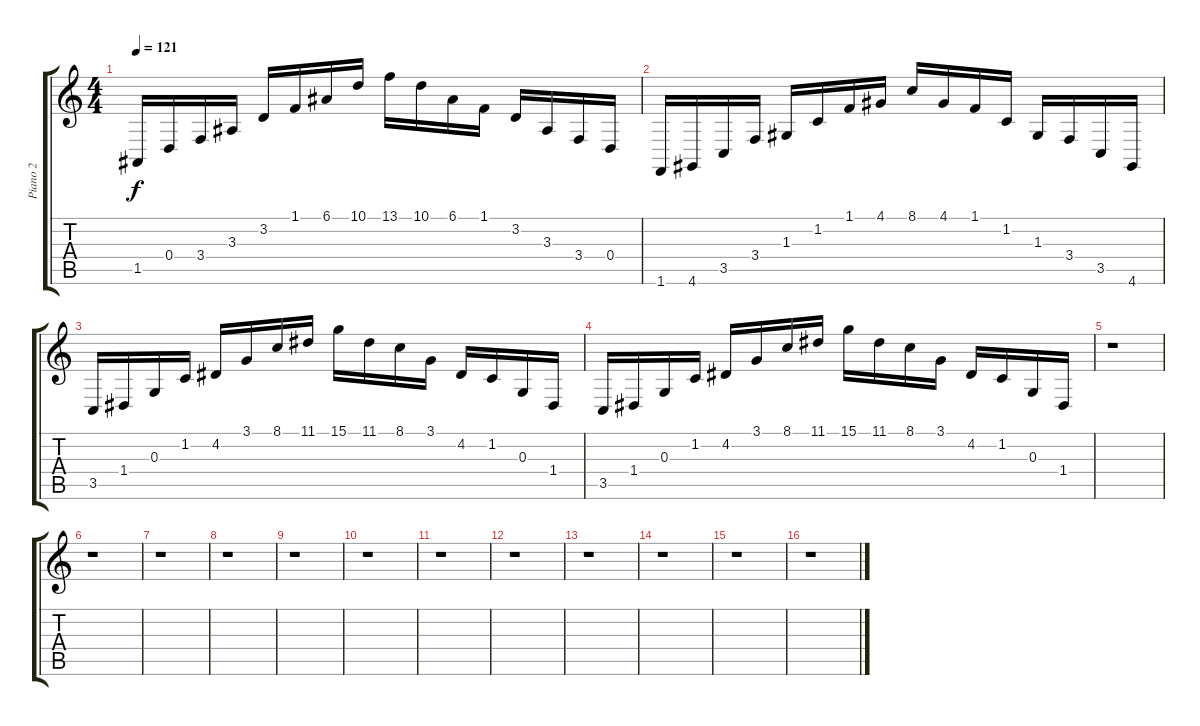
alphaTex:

\track ("Piano 2" "Piano 2") {instrument lead8bassandlead}
\staff {score tabs}
\tuning (E4 B3 G3 D3 A2 E2) {hide}
\ts (4 4)
\tempo 121
\clef g2
\ks c
1.5.16{dy f} 0.4.16 3.4.16 3.3.16 3.2.16 1.1.16 6.1.16 10.1.16 13.1.16 10.1.16 6.1.16 1.1.16 3.2.16 3.3.16 3.4.16 0.4.16 |
1.6.16 4.6.16 3.5.16 3.4.16 1.3.16 1.2.16 1.1.16 4.1.16 8.1.16 4.1.16 1.1.16 1.2.16 1.3.16 3.4.16 3.5.16 4.6.16 |
3.5.16 1.4.16 0.3.16 1.2.16 4.2.16 3.1.16 8.1.16 11.1.16 15.1.16 11.1.16 8.1.16 3.1.16 4.2.16 1.2.16 0.3.16 1.4.16 |
3.5.16 1.4.16 0.3.16 1.2.16 4.2.16 3.1.16 8.1.16 11.1.16 15.1.16 11.1.16 8.1.16 3.1.16 4.2.16 1.2.16 0.3.16 1.4.16 |
r.1 |
r.1 |
r.1 |
r.1 |
r.1 |
r.1 |
r.1 |
r.1 |
r.1 |
r.1 |
r.1 |
r.1
